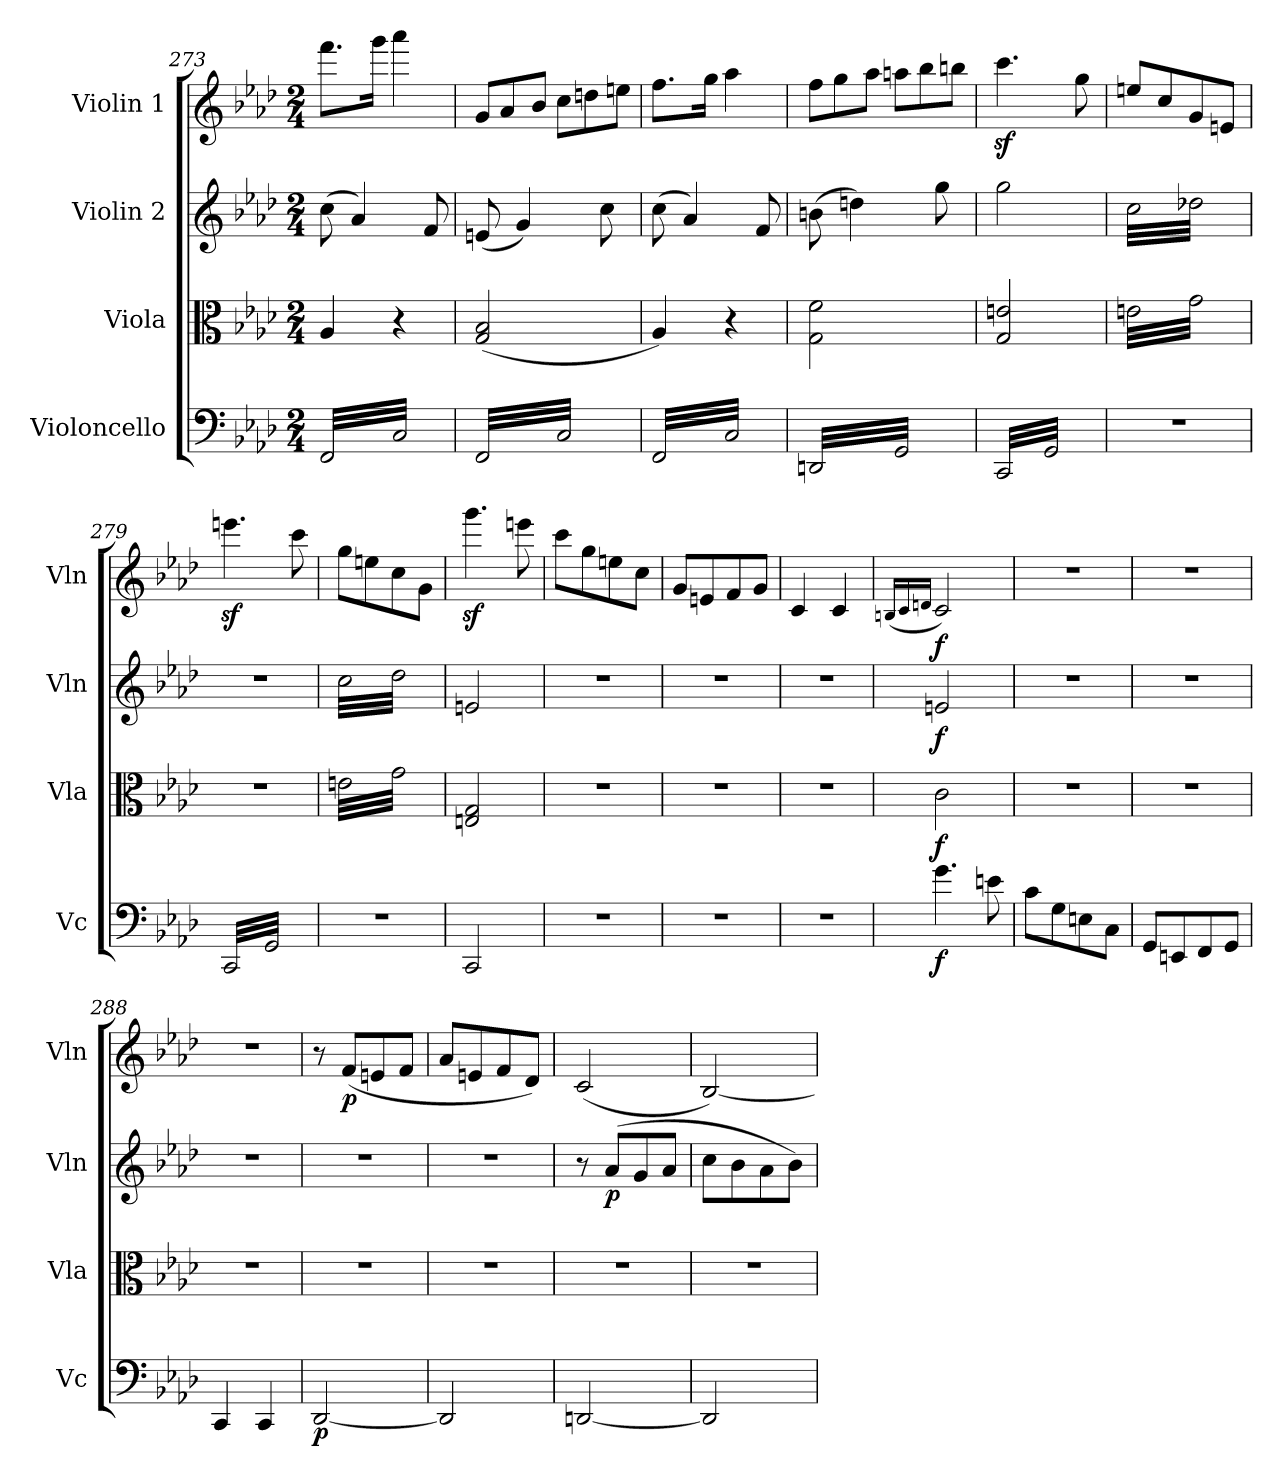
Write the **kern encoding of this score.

**kern	**dynam	**kern	**dynam	**kern	**dynam	**kern	**dynam
*part4	*part4	*part3	*part3	*part2	*part2	*part1	*part1
*staff4	*staff4	*staff3	*staff3	*staff2	*staff2	*staff1	*staff1
*I"Violoncello	*	*I"Viola	*	*I"Violin 2	*	*I"Violin 1	*
*I'Vc	*	*I'Vla	*	*I'Vln	*	*I'Vln	*
!!LO:LB:g=z
*clefF4	*	*clefC3	*	*clefG2	*	*clefG2	*
*k[b-e-a-d-]	*	*k[b-e-a-d-]	*	*k[b-e-a-d-]	*	*k[b-e-a-d-]	*
*M2/4	*	*M2/4	*	*M2/4	*	*M2/4	*
=273	=273	=273	=273	=273	=273	=273	=273
*tremolo	*	*	*	*	*	*	*
(32FF/LLL	.	4A-/	.	(8cc\	.	8.fff\L	.
32C/)	.	.	.	.	.	.	.
32FF/	.	.	.	.	.	.	.
32C/)	.	.	.	.	.	.	.
32FF/	.	.	.	4a-/)	.	.	.
32C/)	.	.	.	.	.	.	.
32FF/	.	.	.	.	.	16ggg\Jk	.
32C/)	.	.	.	.	.	.	.
32FF/	.	4r	.	.	.	4aaa-\	.
32C/)	.	.	.	.	.	.	.
32FF/	.	.	.	.	.	.	.
32C/)	.	.	.	.	.	.	.
32FF/	.	.	.	8f/	.	.	.
32C/)	.	.	.	.	.	.	.
32FF/	.	.	.	.	.	.	.
32C/)JJJ	.	.	.	.	.	.	.
=274	=274	=274	=274	=274	=274	=274	=274
*	*	*	*	*	*	*Xtuplet	*
(32FF/LLL	.	(2G/ 2B-/	.	(8en/	.	12g/L	.
32C/)	.	.	.	.	.	.	.
32FF/	.	.	.	.	.	.	.
.	.	.	.	.	.	12a-/	.
32C/)	.	.	.	.	.	.	.
32FF/	.	.	.	4g/)	.	.	.
32C/)	.	.	.	.	.	.	.
.	.	.	.	.	.	12b-/J	.
32FF/	.	.	.	.	.	.	.
32C/)	.	.	.	.	.	.	.
32FF/	.	.	.	.	.	12cc\L	.
32C/)	.	.	.	.	.	.	.
32FF/	.	.	.	.	.	.	.
.	.	.	.	.	.	12ddn\	.
32C/)	.	.	.	.	.	.	.
32FF/	.	.	.	8cc\	.	.	.
32C/)	.	.	.	.	.	.	.
.	.	.	.	.	.	12een\J	.
32FF/	.	.	.	.	.	.	.
32C/)JJJ	.	.	.	.	.	.	.
=275	=275	=275	=275	=275	=275	=275	=275
(32FF/LLL	.	4A-/)	.	(8cc\	.	8.ff\L	.
32C/)	.	.	.	.	.	.	.
32FF/	.	.	.	.	.	.	.
32C/)	.	.	.	.	.	.	.
32FF/	.	.	.	4a-/)	.	.	.
32C/)	.	.	.	.	.	.	.
32FF/	.	.	.	.	.	16gg\Jk	.
32C/)	.	.	.	.	.	.	.
32FF/	.	4r	.	.	.	4aa-\	.
32C/)	.	.	.	.	.	.	.
32FF/	.	.	.	.	.	.	.
32C/)	.	.	.	.	.	.	.
32FF/	.	.	.	8f/	.	.	.
32C/)	.	.	.	.	.	.	.
32FF/	.	.	.	.	.	.	.
32C/)JJJ	.	.	.	.	.	.	.
=276	=276	=276	=276	=276	=276	=276	=276
(32DDn/LLL	.	2G\ 2f\	.	(8bn\	.	12ff\L	.
32GG/)	.	.	.	.	.	.	.
32DDn/	.	.	.	.	.	.	.
.	.	.	.	.	.	12gg\	.
32GG/)	.	.	.	.	.	.	.
32DDn/	.	.	.	4ddn\)	.	.	.
32GG/)	.	.	.	.	.	.	.
.	.	.	.	.	.	12aa-\J	.
32DDn/	.	.	.	.	.	.	.
32GG/)	.	.	.	.	.	.	.
32DDn/	.	.	.	.	.	12aan\L	.
32GG/)	.	.	.	.	.	.	.
32DDn/	.	.	.	.	.	.	.
.	.	.	.	.	.	12bb-\	.
32GG/)	.	.	.	.	.	.	.
32DDn/	.	.	.	8gg\	.	.	.
32GG/)	.	.	.	.	.	.	.
.	.	.	.	.	.	12bbn\J	.
32DDn/	.	.	.	.	.	.	.
32GG/)JJJ	.	.	.	.	.	.	.
=277	=277	=277	=277	=277	=277	=277	=277
(32CC/LLL	.	2G/ 2en/	.	2gg\	.	4.cccz<\	.
32GG/)	.	.	.	.	.	.	.
32CC/	.	.	.	.	.	.	.
32GG/)	.	.	.	.	.	.	.
32CC/	.	.	.	.	.	.	.
32GG/)	.	.	.	.	.	.	.
32CC/	.	.	.	.	.	.	.
32GG/)	.	.	.	.	.	.	.
32CC/	.	.	.	.	.	.	.
32GG/)	.	.	.	.	.	.	.
32CC/	.	.	.	.	.	.	.
32GG/)	.	.	.	.	.	.	.
32CC/	.	.	.	.	.	8gg\	.
32GG/)	.	.	.	.	.	.	.
32CC/	.	.	.	.	.	.	.
32GG/)JJJ	.	.	.	.	.	.	.
=278	=278	=278	=278	=278	=278	=278	=278
*	*	*tremolo	*	*	*	*	*
*	*	*	*	*tremolo	*	*	*
2r	.	(32en\LLL	.	(32cc\LLL	.	8een/L	.
.	.	32g\)	.	32dd-X\)	.	.	.
.	.	32en\	.	32cc\	.	.	.
.	.	32g\)	.	32dd-X\)	.	.	.
.	.	32en\	.	32cc\	.	8cc/	.
.	.	32g\)	.	32dd-X\)	.	.	.
.	.	32en\	.	32cc\	.	.	.
.	.	32g\)	.	32dd-X\)	.	.	.
.	.	32en\	.	32cc\	.	8g/	.
.	.	32g\)	.	32dd-X\)	.	.	.
.	.	32en\	.	32cc\	.	.	.
.	.	32g\)	.	32dd-X\)	.	.	.
.	.	32en\	.	32cc\	.	8en/J	.
.	.	32g\)	.	32dd-X\)	.	.	.
.	.	32en\	.	32cc\	.	.	.
.	.	32g\)JJJ	.	32dd-X\)JJJ	.	.	.
=279	=279	=279	=279	=279	=279	=279	=279
(32CC/LLL	.	2r	.	2r	.	4.eeenz<\	.
32GG/)	.	.	.	.	.	.	.
32CC/	.	.	.	.	.	.	.
32GG/)	.	.	.	.	.	.	.
32CC/	.	.	.	.	.	.	.
32GG/)	.	.	.	.	.	.	.
32CC/	.	.	.	.	.	.	.
32GG/)	.	.	.	.	.	.	.
32CC/	.	.	.	.	.	.	.
32GG/)	.	.	.	.	.	.	.
32CC/	.	.	.	.	.	.	.
32GG/)	.	.	.	.	.	.	.
32CC/	.	.	.	.	.	8ccc\	.
32GG/)	.	.	.	.	.	.	.
32CC/	.	.	.	.	.	.	.
32GG/)JJJ	.	.	.	.	.	.	.
*Xtremolo	*	*	*	*	*	*	*
=280	=280	=280	=280	=280	=280	=280	=280
2r	.	(32en\LLL	.	(32cc\LLL	.	8gg\L	.
.	.	32g\)	.	32dd-\)	.	.	.
.	.	32en\	.	32cc\	.	.	.
.	.	32g\)	.	32dd-\)	.	.	.
.	.	32en\	.	32cc\	.	8een\	.
.	.	32g\)	.	32dd-\)	.	.	.
.	.	32en\	.	32cc\	.	.	.
.	.	32g\)	.	32dd-\)	.	.	.
.	.	32en\	.	32cc\	.	8cc\	.
.	.	32g\)	.	32dd-\)	.	.	.
.	.	32en\	.	32cc\	.	.	.
.	.	32g\)	.	32dd-\)	.	.	.
.	.	32en\	.	32cc\	.	8g\J	.
.	.	32g\)	.	32dd-\)	.	.	.
.	.	32en\	.	32cc\	.	.	.
.	.	32g\)JJJ	.	32dd-\)JJJ	.	.	.
*	*	*	*	*Xtremolo	*	*	*
*	*	*Xtremolo	*	*	*	*	*
=281	=281	=281	=281	=281	=281	=281	=281
2CC/	.	2En/ 2G/	.	2en/	.	4.gggz<\	.
.	.	.	.	.	.	.	.
.	.	.	.	.	.	.	.
.	.	.	.	.	.	.	.
.	.	.	.	.	.	.	.
.	.	.	.	.	.	.	.
.	.	.	.	.	.	.	.
.	.	.	.	.	.	.	.
.	.	.	.	.	.	8eeen\	.
=282	=282	=282	=282	=282	=282	=282	=282
2r	.	2r	.	2r	.	8ccc\L	.
.	.	.	.	.	.	8gg\	.
.	.	.	.	.	.	8een\	.
.	.	.	.	.	.	8cc\J	.
=283	=283	=283	=283	=283	=283	=283	=283
2r	.	2r	.	2r	.	8g/L	.
.	.	.	.	.	.	8en/	.
.	.	.	.	.	.	8f/	.
.	.	.	.	.	.	8g/J	.
!!LO:LB:g=z
=284	=284	=284	=284	=284	=284	=284	=284
2r	.	2r	.	2r	.	4c/	.
.	.	.	.	.	.	4c/	.
=285	=285	=285	=285	=285	=285	=285	=285
.	.	.	.	.	.	(16qBn/LL	.
.	.	.	.	.	.	16qc/	.
.	.	.	.	.	.	16qdn/JJ	.
!	!LO:DY:b	!	!LO:DY:b	!	!LO:DY:b	!	!LO:DY:b
4.g\	f	2c\	f	2en/	f	2c/)	f
8en\	.	.	.	.	.	.	.
!!LO:LB:g=z
=286	=286	=286	=286	=286	=286	=286	=286
8c\L	.	2r	.	2r	.	2r	.
8G\	.	.	.	.	.	.	.
8En\	.	.	.	.	.	.	.
8C\J	.	.	.	.	.	.	.
=287	=287	=287	=287	=287	=287	=287	=287
8GG/L	.	2r	.	2r	.	2r	.
8EEn/	.	.	.	.	.	.	.
8FF/	.	.	.	.	.	.	.
8GG/J	.	.	.	.	.	.	.
=288	=288	=288	=288	=288	=288	=288	=288
4CC/	.	2r	.	2r	.	2r	.
4CC/	.	.	.	.	.	.	.
=289	=289	=289	=289	=289	=289	=289	=289
!	!LO:DY:b	!	!	!	!	!	!
[2DD-/	p	2r	.	2r	.	8r	.
!	!	!	!	!	!	!	!LO:DY:b
.	.	.	.	.	.	(8f/L	p
.	.	.	.	.	.	8en/	.
.	.	.	.	.	.	8f/J	.
=290	=290	=290	=290	=290	=290	=290	=290
2DD-/]	.	2r	.	2r	.	8a-/L	.
.	.	.	.	.	.	8en/	.
.	.	.	.	.	.	8f/	.
.	.	.	.	.	.	8d-/J)	.
=291	=291	=291	=291	=291	=291	=291	=291
[2DDn/	.	2r	.	8r	.	(2c/	.
!	!	!	!	!	!LO:DY:b	!	!
.	.	.	.	(8a-/L	p	.	.
.	.	.	.	8g/	.	.	.
.	.	.	.	8a-/J	.	.	.
=292	=292	=292	=292	=292	=292	=292	=292
2DD/]	.	2r	.	8cc\L	.	[2B-/)	.
.	.	.	.	8b-\	.	.	.
.	.	.	.	8a-\	.	.	.
.	.	.	.	8b-\J)	.	.	.
=	=	=	=	=	=	=	=
*-	*-	*-	*-	*-	*-	*-	*-
